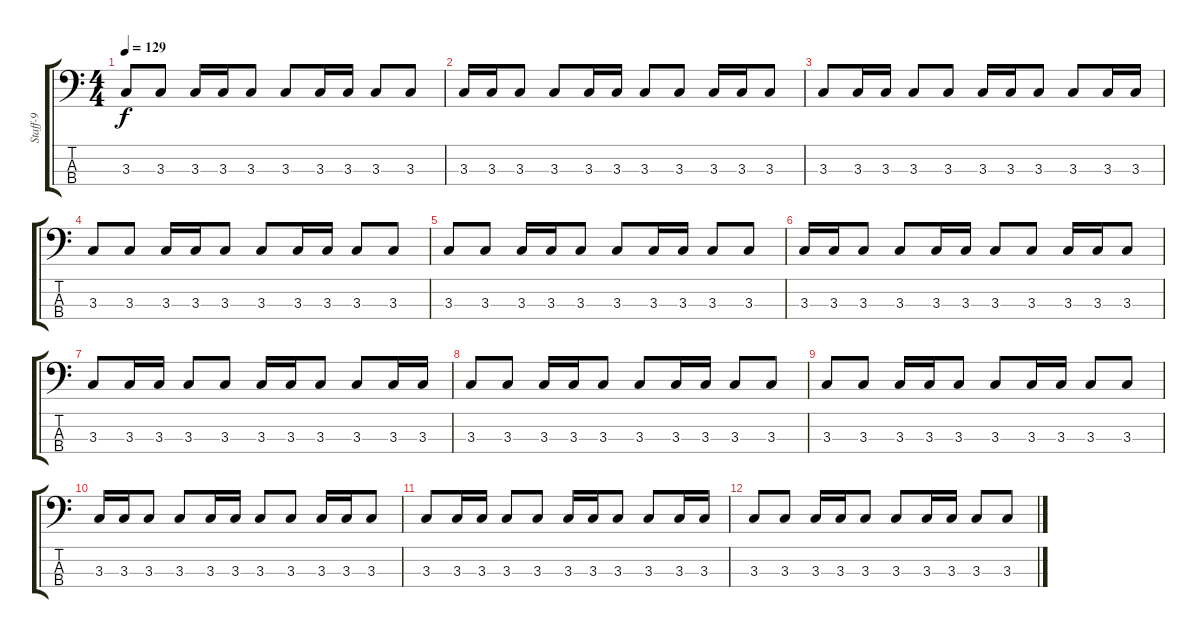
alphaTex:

\track ("Staff-9" "Staff-9") {instrument acousticbass}
\staff {score tabs}
\tuning (G2 D2 A1 E1) {hide}
\ts (4 4)
\tempo 129
\clef f4
\ks c
3.3.8{dy f} 3.3.8 3.3.16 3.3.16 3.3.8 3.3.8 3.3.16 3.3.16 3.3.8 3.3.8 |
3.3.16 3.3.16 3.3.8 3.3.8 3.3.16 3.3.16 3.3.8 3.3.8 3.3.16 3.3.16 3.3.8 |
3.3.8 3.3.16 3.3.16 3.3.8 3.3.8 3.3.16 3.3.16 3.3.8 3.3.8 3.3.16 3.3.16 |
3.3.8 3.3.8 3.3.16 3.3.16 3.3.8 3.3.8 3.3.16 3.3.16 3.3.8 3.3.8 |
3.3.8 3.3.8 3.3.16 3.3.16 3.3.8 3.3.8 3.3.16 3.3.16 3.3.8 3.3.8 |
3.3.16 3.3.16 3.3.8 3.3.8 3.3.16 3.3.16 3.3.8 3.3.8 3.3.16 3.3.16 3.3.8 |
3.3.8 3.3.16 3.3.16 3.3.8 3.3.8 3.3.16 3.3.16 3.3.8 3.3.8 3.3.16 3.3.16 |
3.3.8 3.3.8 3.3.16 3.3.16 3.3.8 3.3.8 3.3.16 3.3.16 3.3.8 3.3.8 |
3.3.8 3.3.8 3.3.16 3.3.16 3.3.8 3.3.8 3.3.16 3.3.16 3.3.8 3.3.8 |
3.3.16 3.3.16 3.3.8 3.3.8 3.3.16 3.3.16 3.3.8 3.3.8 3.3.16 3.3.16 3.3.8 |
3.3.8 3.3.16 3.3.16 3.3.8 3.3.8 3.3.16 3.3.16 3.3.8 3.3.8 3.3.16 3.3.16 |
3.3.8 3.3.8 3.3.16 3.3.16 3.3.8 3.3.8 3.3.16 3.3.16 3.3.8 3.3.8
